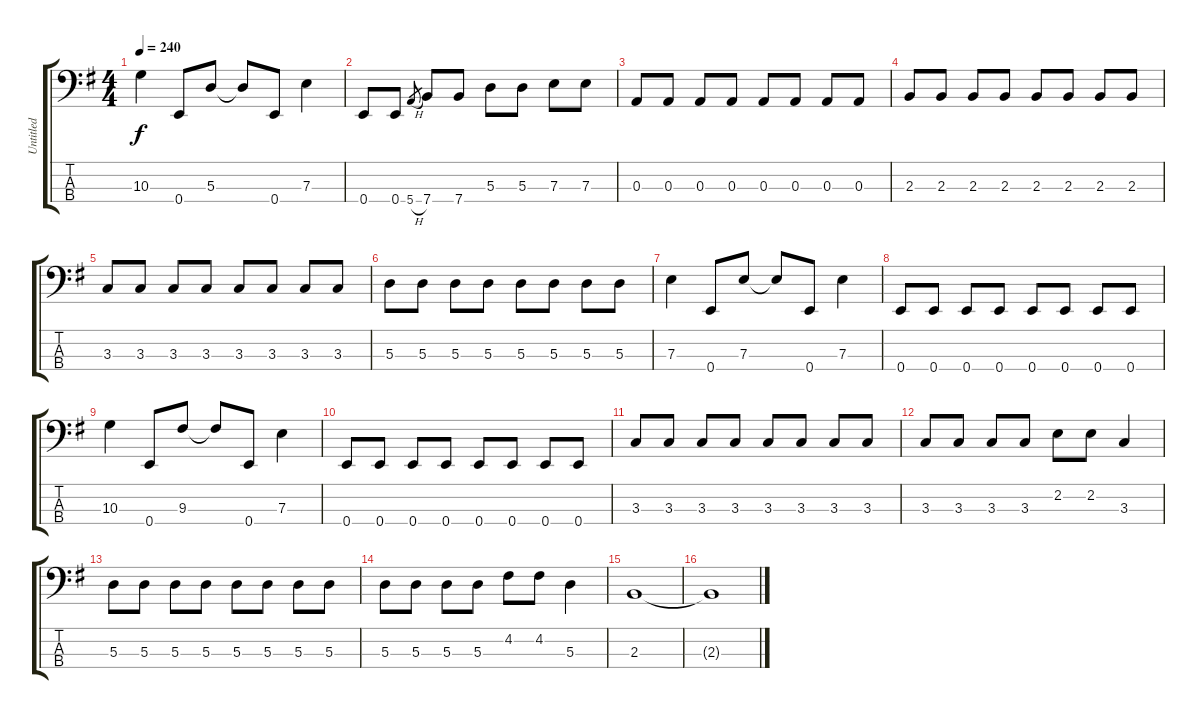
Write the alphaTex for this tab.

\track ("Untitled" "Untitled") {instrument electricbassfinger}
\staff {score tabs}
\tuning (G2 D2 A1 E1) {hide}
\ts (4 4)
\tempo 240
\clef f4
\ks g
10.3.4{dy f} 0.4.8 5.3.8 5.3{t}.8 0.4.8 7.3.4 |
0.4.8 0.4.8 5.4{h}.8{gr} 7.4.8 7.4.8 5.3.8 5.3.8 7.3.8 7.3.8 |
0.3.8 0.3.8 0.3.8 0.3.8 0.3.8 0.3.8 0.3.8 0.3.8 |
2.3.8 2.3.8 2.3.8 2.3.8 2.3.8 2.3.8 2.3.8 2.3.8 |
3.3.8 3.3.8 3.3.8 3.3.8 3.3.8 3.3.8 3.3.8 3.3.8 |
5.3.8 5.3.8 5.3.8 5.3.8 5.3.8 5.3.8 5.3.8 5.3.8 |
7.3.4 0.4.8 7.3.8 7.3{t}.8 0.4.8 7.3.4 |
0.4.8 0.4.8 0.4.8 0.4.8 0.4.8 0.4.8 0.4.8 0.4.8 |
10.3.4 0.4.8 9.3.8 9.3{t}.8 0.4.8 7.3.4 |
0.4.8 0.4.8 0.4.8 0.4.8 0.4.8 0.4.8 0.4.8 0.4.8 |
3.3.8 3.3.8 3.3.8 3.3.8 3.3.8 3.3.8 3.3.8 3.3.8 |
3.3.8 3.3.8 3.3.8 3.3.8 2.2.8 2.2.8 3.3.4 |
5.3.8 5.3.8 5.3.8 5.3.8 5.3.8 5.3.8 5.3.8 5.3.8 |
5.3.8 5.3.8 5.3.8 5.3.8 4.2.8 4.2.8 5.3.4 |
2.3.1 |
2.3{t}.1
